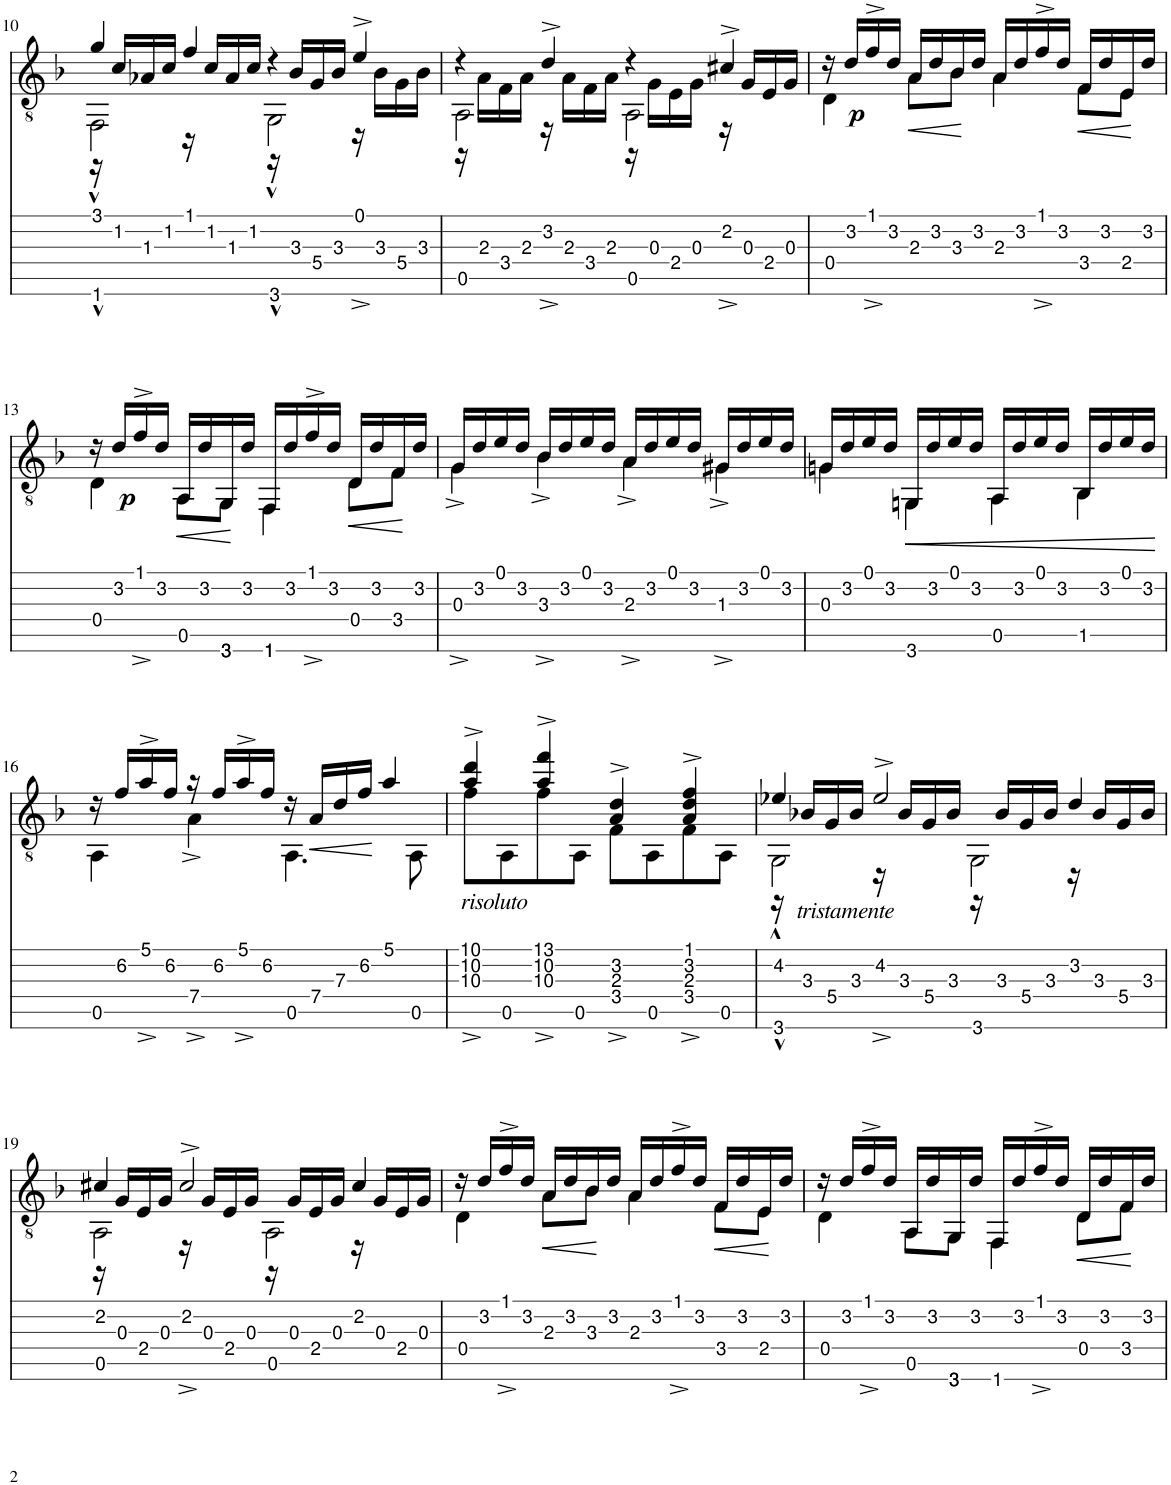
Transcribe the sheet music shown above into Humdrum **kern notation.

**kern	**kern	**dynam
*part1	*part1	*part1
*staff2	*staff1	*staff1/2
*I"Guitar	*	*
*I'Guit.	*	*
!!LO:PB:g=z
*	*clefGv2	*
*k[b-]	*k[b-]	*
*M4/4	*M4/4	*
*met(c)	*met(c)	*
=10	=10	=10
*^	*^	*
*	*^	*	*^	*
4g	2FF^^^	16r	4g/	2FF^^^\	16r	.
.	.	16cLL	.	.	16c/LL	.
.	.	16A-X	.	.	16A-X/	.
.	.	16cJJ	.	.	16c/JJ	.
4f	.	16r	4f/	.	16r	.
.	.	16cLL	.	.	16c/LL	.
.	.	16A-	.	.	16A-/	.
.	.	16cJJ	.	.	16c/JJ	.
4r	2GG^^^	16r	4r	2GG^^^\	16r	.
.	.	16B-LL	.	.	16B-/LL	.
.	.	16G	.	.	16G/	.
.	.	16B-JJ	.	.	16B-/JJ	.
4e^	.	16r	4e^/	.	16r	.
.	.	16B-LL	.	.	16B-\LL	.
.	.	16G	.	.	16G\	.
.	.	16B-JJ	.	.	16B-\JJ	.
=11	=11	=11	=11	=11	=11	=11
4r	2AA	16r	4r	2AA\	16r	.
.	.	16ALL	.	.	16A\LL	.
.	.	16F	.	.	16F\	.
.	.	16AJJ	.	.	16A\JJ	.
4d^	.	16r	4d^/	.	16r	.
.	.	16ALL	.	.	16A\LL	.
.	.	16F	.	.	16F\	.
.	.	16AJJ	.	.	16A\JJ	.
4r	2AA	16r	4r	2AA\	16r	.
.	.	16GLL	.	.	16G\LL	.
.	.	16E	.	.	16E\	.
.	.	16GJJ	.	.	16G\JJ	.
4c#^	.	16r	4c#X^/	.	16r	.
.	.	16GLL	.	.	16G/LL	.
.	.	16E	.	.	16E/	.
.	.	16GJJ	.	.	16G/JJ	.
*	*v	*v	*	*	*	*
*	*	*	*v	*v	*
=12	=12	=12	=12	=12
16r	4D	16r	4D\	.
!	!	!	!	!LO:DY:b
16dLL	.	16d/LL	.	p
16f^	.	16f^/	.	.
16dJJ	.	16d/JJ	.	.
!	!	!	!	!LO:HP:b
16ALL	8AL	16A/LL	8A\L	<
16dJ	.	16d/	.	.
16B-L	8B-J	16B-/	8B-\J	.
16dJJ	.	16d/JJ	.	[
16ALL	4A	16A/LL	4A\	.
16dJ	.	16d/	.	.
16f^L	.	16f^/	.	.
16dJJ	.	16d/JJ	.	.
!	!	!	!	!LO:HP:b
16FLL	8FL	16F/LL	8F\L	<
16dJ	.	16d/	.	.
16EL	8EJ	16E/	8E\J	.
16dJJ	.	16d/JJ	.	[
!!LO:LB:g=z	!!
=13	=13	=13	=13	=13
16r	4D	16r	4D\	.
!	!	!	!	!LO:DY:b
16dLL	.	16d/LL	.	p
16f^	.	16f^/	.	.
16dJJ	.	16d/JJ	.	.
!	!	!	!	!LO:HP:b
16AALL	8AAL	16AA/LL	8AA\L	<
16dJ	.	16d/	.	.
16GGL	8GGJ	16GG/	8GG\J	.
16dJJ	.	16d/JJ	.	[
16FFLL	4FF	16FF/LL	4FF\	.
16dJ	.	16d/	.	.
16f^L	.	16f^/	.	.
16dJJ	.	16d/JJ	.	.
!	!	!	!	!LO:HP:b
16DLL	8DL	16D/LL	8D\L	<
16dJ	.	16d/	.	.
16FL	8FJ	16F/	8F\J	.
16dJJ	.	16d/JJ	.	[
=14	=14	=14	=14	=14
16GLL	4G^	16G/LL	4G^\	.
16dJ	.	16d/	.	.
16eL	.	16e/	.	.
16dJJ	.	16d/JJ	.	.
16B-LL	4B-^	16B-/LL	4B-^\	.
16dJ	.	16d/	.	.
16eL	.	16e/	.	.
16dJJ	.	16d/JJ	.	.
16ALL	4A^	16A/LL	4A^\	.
16dJ	.	16d/	.	.
16eL	.	16e/	.	.
16dJJ	.	16d/JJ	.	.
16G#LL	4G#^	16G#X/LL	4G#^\	.
16dJ	.	16d/	.	.
16eL	.	16e/	.	.
16dJJ	.	16d/JJ	.	.
=15	=15	=15	=15	=15
16GLL	4Gn	16G/LL	4Gn\	.
16dJ	.	16d/	.	.
16eL	.	16e/	.	.
16dJJ	.	16d/JJ	.	.
!	!	!	!	!LO:HP:b
16GGLL	4GGn	16GG/LL	4GGn\	<
16dJ	.	16d/	.	.
16eL	.	16e/	.	.
16dJJ	.	16d/JJ	.	.
16AALL	4AA	16AA/LL	4AA\	.
16dJ	.	16d/	.	.
16eL	.	16e/	.	.
16dJJ	.	16d/JJ	.	.
16BB-XLL	4BB-	16BB-/LL	4BB-\	.
16dJ	.	16d/	.	.
16eL	.	16e/	.	.
16dJJ	.	16d/JJ	.	.
*v	*v	*	*	*
*	*v	*v	*
.	.	[
!!LO:LB:g=z
=16	=16	=16
*^	*^	*
16r	4AA	16r	4AA\	.
16fLL	.	16f/LL	.	.
16a^	.	16a^/	.	.
16fJJ	.	16f/JJ	.	.
16r	4A^	16r	4A^\	.
16fLL	.	16f/LL	.	.
16a^	.	16a^/	.	.
16fJJ	.	16f/JJ	.	.
16r	4.AA	16r	4.AA\	.
!	!	!	!	!LO:HP:b
16ALL	.	16A/LL	.	<
16d	.	16d/	.	.
16fJJ	.	16f/JJ	.	.
4a	.	4a/	.	[
.	8AA	.	8AA\	.
=17	=17	=17	=17	=17
!	!	!LO:TX:b:i:t=risoluto	!	!
4a^ 4dd^	8fL	4a/^ 4dd/^	8f\L	.
.	8AAJ	.	8AA\	.
4a^ 4ff^	8fL	4a/^ 4ff/^	8f\	.
.	8AAJ	.	8AA\J	.
4A^ 4d^	8FL	4A/^ 4d/^	8F\L	.
.	8AAJ	.	8AA\	.
4A^ 4d^ 4f^	8FL	4A/^ 4d/^ 4f/^	8F\	.
.	8AAJ	.	8AA\J	.
=18	=18	=18	=18	=18
*	*^	*	*^	*
4e-	2GG^^^	16r	4e-X/	2GG^^^\	16r	.
!	!	!	!	!	!LO:TX:b:i:t=tristamente	!
.	.	16B-XLL	.	.	16B-X/LL	.
.	.	16G	.	.	16G/	.
.	.	16B-JJ	.	.	16B-/JJ	.
2e-^	.	16r	2e-^/	.	16r	.
.	.	16B-LL	.	.	16B-/LL	.
.	.	16G	.	.	16G/	.
.	.	16B-JJ	.	.	16B-/JJ	.
.	2GG	16r	.	2GG\	16r	.
.	.	16B-LL	.	.	16B-/LL	.
.	.	16G	.	.	16G/	.
.	.	16B-JJ	.	.	16B-/JJ	.
4d	.	16r	4d/	.	16r	.
.	.	16B-LL	.	.	16B-/LL	.
.	.	16G	.	.	16G/	.
.	.	16B-JJ	.	.	16B-/JJ	.
!!LO:LB:g=z	!!	!!
=19	=19	=19	=19	=19	=19	=19
4c#	2AA	16r	4c#X/	2AA\	16r	.
.	.	16GLL	.	.	16G/LL	.
.	.	16E	.	.	16E/	.
.	.	16GJJ	.	.	16G/JJ	.
2c#^	.	16r	2c#^/	.	16r	.
.	.	16GLL	.	.	16G/LL	.
.	.	16E	.	.	16E/	.
.	.	16GJJ	.	.	16G/JJ	.
.	2AA	16r	.	2AA\	16r	.
.	.	16GLL	.	.	16G/LL	.
.	.	16E	.	.	16E/	.
.	.	16GJJ	.	.	16G/JJ	.
4c#	.	16r	4c#/	.	16r	.
.	.	16GLL	.	.	16G/LL	.
.	.	16E	.	.	16E/	.
.	.	16GJJ	.	.	16G/JJ	.
*	*v	*v	*	*	*	*
*	*	*	*v	*v	*
=20	=20	=20	=20	=20
16r	4D	16r	4D\	.
16dLL	.	16d/LL	.	.
16f^	.	16f^/	.	.
16dJJ	.	16d/JJ	.	.
!	!	!	!	!LO:HP:b
16ALL	8AL	16A/LL	8A\L	<
16dJ	.	16d/	.	.
16B-L	8B-J	16B-/	8B-\J	.
16dJJ	.	16d/JJ	.	[
16ALL	4A	16A/LL	4A\	.
16dJ	.	16d/	.	.
16f^L	.	16f^/	.	.
16dJJ	.	16d/JJ	.	.
!	!	!	!	!LO:HP:b
16FLL	8FL	16F/LL	8F\L	<
16dJ	.	16d/	.	.
16EL	8EJ	16E/	8E\J	.
16dJJ	.	16d/JJ	.	[
=21	=21	=21	=21	=21
16r	4D	16r	4D\	.
16dLL	.	16d/LL	.	.
16f^	.	16f^/	.	.
16dJJ	.	16d/JJ	.	.
16AALL	8AAL	16AA/LL	8AA\L	.
16dJ	.	16d/	.	.
16GGL	8GGJ	16GG/	8GG\J	.
16dJJ	.	16d/JJ	.	.
16FFLL	4FF	16FF/LL	4FF\	.
16dJ	.	16d/	.	.
16f^L	.	16f^/	.	.
16dJJ	.	16d/JJ	.	.
!	!	!	!	!LO:HP:b
16DLL	8DL	16D/LL	8D\L	<
16dJ	.	16d/	.	.
16FL	8FJ	16F/	8F\J	.
16dJJ	.	16d/JJ	.	[
*v	*v	*	*	*
*	*v	*v	*
=	=	=
*-	*-	*-
